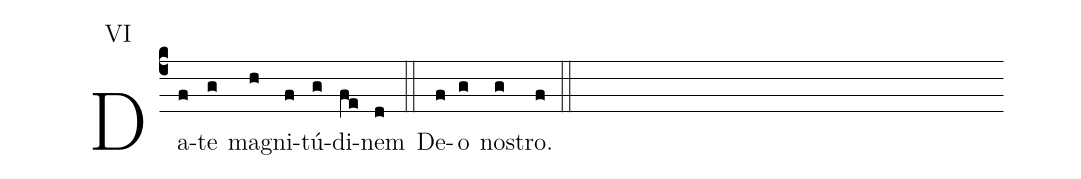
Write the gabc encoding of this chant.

annotation: VI;
%%
(c4)Da(f)te(g) ma(h)gni(f)tú(g)di(fe)nem(d) (::) De(f)o(g) no(g)stro.(f) (::)
